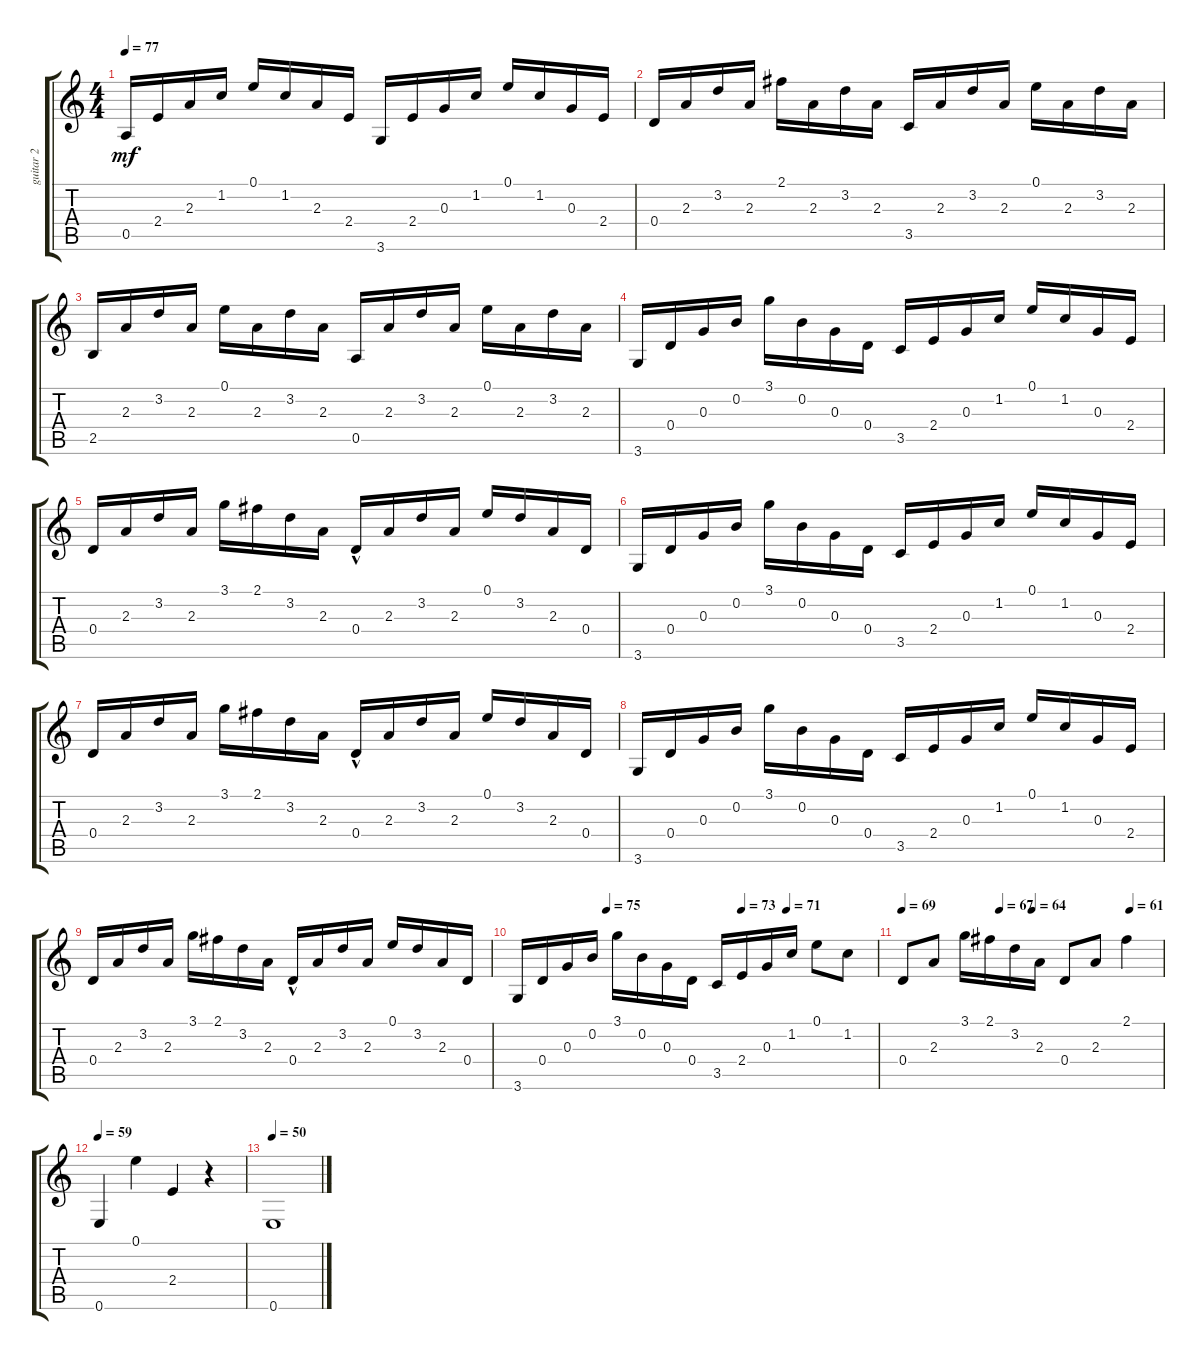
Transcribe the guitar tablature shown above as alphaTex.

\track ("guitar 2" "guitar 2") {instrument acousticguitarsteel}
\staff {score tabs}
\tuning (E4 B3 G3 D3 A2 E2) {hide}
\ts (4 4)
\tempo 77
\clef g2
\ks c
0.5.16{dy mf} 2.4.16 2.3.16 1.2.16 0.1.16 1.2.16 2.3.16 2.4.16 3.6.16 2.4.16 0.3.16 1.2.16 0.1.16 1.2.16 0.3.16 2.4.16 |
0.4.16 2.3.16 3.2.16 2.3.16 2.1.16 2.3.16 3.2.16 2.3.16 3.5.16 2.3.16 3.2.16 2.3.16 0.1.16 2.3.16 3.2.16 2.3.16 |
2.5.16 2.3.16 3.2.16 2.3.16 0.1.16 2.3.16 3.2.16 2.3.16 0.5.16 2.3.16 3.2.16 2.3.16 0.1.16 2.3.16 3.2.16 2.3.16 |
3.6.16 0.4.16 0.3.16 0.2.16 3.1.16 0.2.16 0.3.16 0.4.16 3.5.16 2.4.16 0.3.16 1.2.16 0.1.16 1.2.16 0.3.16 2.4.16 |
0.4.16 2.3.16 3.2.16 2.3.16 3.1.16 2.1.16 3.2.16 2.3.16 0.4{hac}.16 2.3.16 3.2.16 2.3.16 0.1.16 3.2.16 2.3.16 0.4.16 |
3.6.16 0.4.16 0.3.16 0.2.16 3.1.16 0.2.16 0.3.16 0.4.16 3.5.16 2.4.16 0.3.16 1.2.16 0.1.16 1.2.16 0.3.16 2.4.16 |
0.4.16 2.3.16 3.2.16 2.3.16 3.1.16 2.1.16 3.2.16 2.3.16 0.4{hac}.16 2.3.16 3.2.16 2.3.16 0.1.16 3.2.16 2.3.16 0.4.16 |
3.6.16 0.4.16 0.3.16 0.2.16 3.1.16 0.2.16 0.3.16 0.4.16 3.5.16 2.4.16 0.3.16 1.2.16 0.1.16 1.2.16 0.3.16 2.4.16 |
0.4.16 2.3.16 3.2.16 2.3.16 3.1.16 2.1.16 3.2.16 2.3.16 0.4{hac}.16 2.3.16 3.2.16 2.3.16 0.1.16 3.2.16 2.3.16 0.4.16 |
\tempo (75 0.25)
\tempo (73 0.625)
\tempo (71 0.75)
3.6.16 0.4.16 0.3.16 0.2.16 3.1.16 0.2.16 0.3.16 0.4.16 3.5.16 2.4.16 0.3.16 1.2.16 0.1.8 1.2.8 |
\tempo 69
\tempo (67 0.375)
\tempo (64 0.5)
\tempo (61 0.875)
0.4.8 2.3.8 3.1.16 2.1.16 3.2.16 2.3.16 0.4.8 2.3.8 2.1.4 |
\tempo 59
0.6.4 0.1.4 2.4.4 r.4 |
\tempo 50
0.6.1
